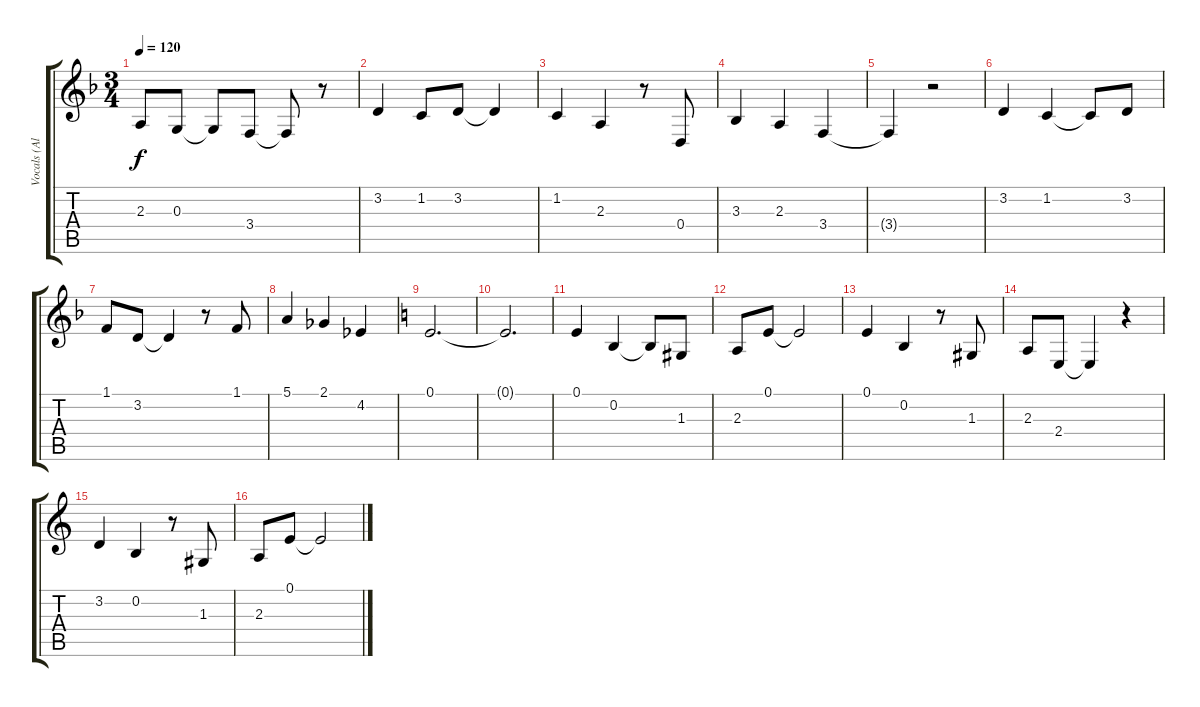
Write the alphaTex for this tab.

\track ("Vocals (Alex)" "Vocals (Al") {instrument choiraahs}
\staff {score tabs}
\tuning (E4 B3 G3 D3 A2 E2) {hide}
\ts (3 4)
\tempo 120
\clef g2
\ks f
2.3.8{dy f} 0.3.8 0.3{t}.8 3.4.8 3.4{t}.8 r.8 |
3.2.4 1.2.8 3.2.8 3.2{t}.4 |
1.2.4 2.3.4 r.8 0.4.8 |
3.3.4 2.3.4 3.4.4 |
3.4{t}.4 r.2 |
3.2.4 1.2.4 1.2{t}.8 3.2.8 |
1.1.8 3.2.8 3.2{t}.4 r.8 1.1.8 |
5.1.4 2.1.4 4.2.4 |
\ks c
0.1.2{d} |
0.1{t}.2{d} |
0.1.4 0.2.4 0.2{t}.8 1.3.8 |
2.3.8 0.1.8 0.1{t}.2 |
0.1.4 0.2.4 r.8 1.3.8 |
2.3.8 2.4.8 2.4{t}.4 r.4 |
3.2.4 0.2.4 r.8 1.3.8 |
2.3.8 0.1.8 0.1{t}.2
